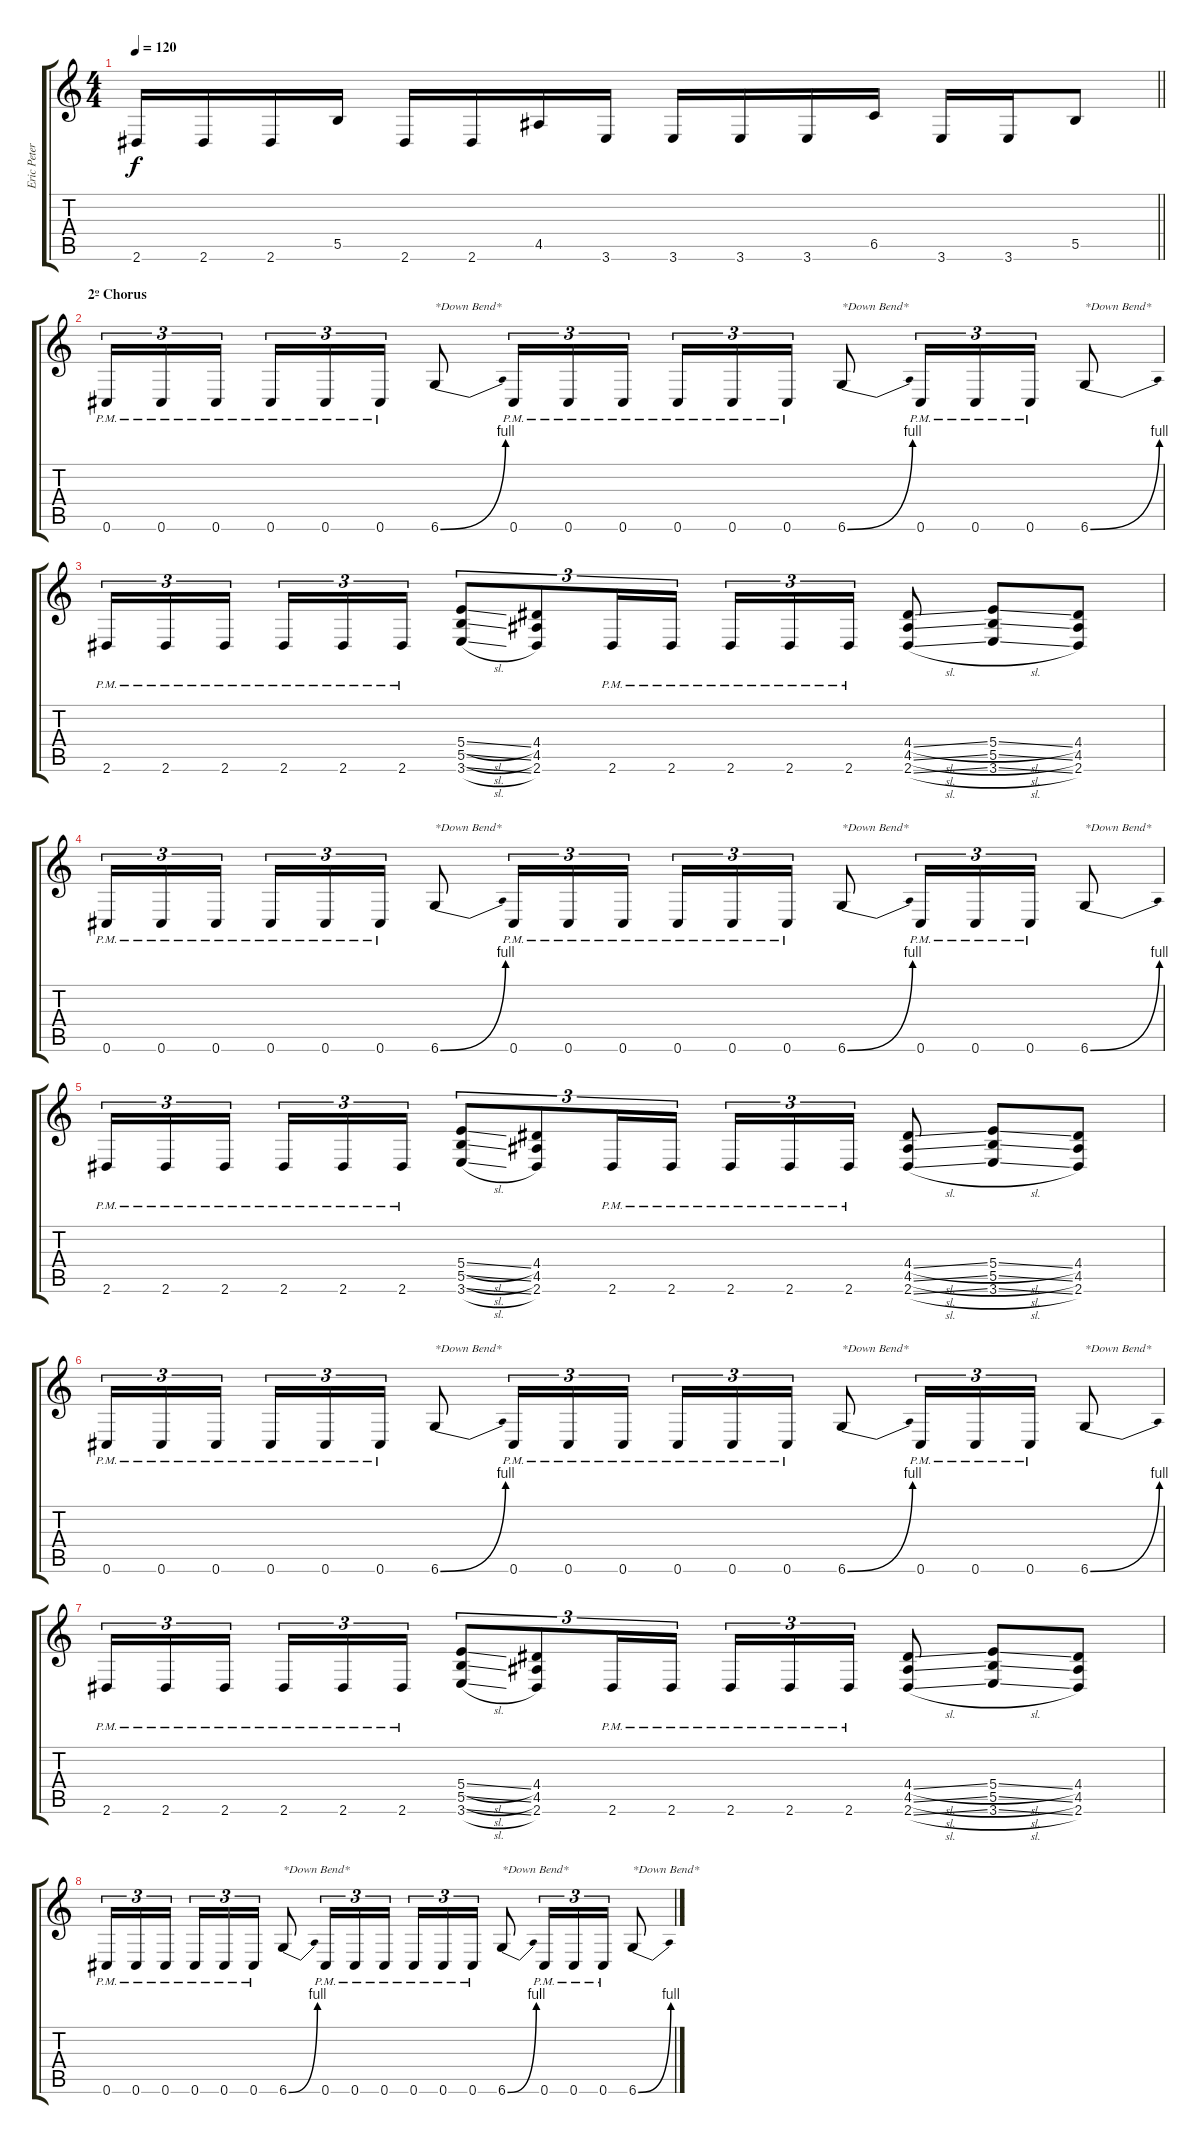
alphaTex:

\track ("Eric Peterson" "Eric Peter") {instrument distortionguitar}
\staff {score tabs}
\tuning (Db4 Ab3 E3 B2 Gb2 Db2) {hide}
\ts (4 4)
\tempo 120
\clef g2
\barLineRight lightlight
\ks c
2.6.16{dy f} 2.6.16 2.6.16 5.5.16 2.6.16 2.6.16 4.5.16 3.6.16 3.6.16 3.6.16 3.6.16 6.5.16 3.6.16 3.6.16 5.5.8 |
\section ("" "2º Chorus")
0.6{pm}.16{tu (3 2)} 0.6{pm}.16{tu (3 2)} 0.6{pm}.16{tu (3 2) beam splitsecondary} 0.6{pm}.16{tu (3 2)} 0.6{pm}.16{tu (3 2)} 0.6{pm}.16{tu (3 2)} 6.6{be (bend 0 0 60 4)}.8{txt "*Down Bend*"} 0.6{pm}.16{tu (3 2)} 0.6{pm}.16{tu (3 2)} 0.6{pm}.16{tu (3 2)} 0.6{pm}.16{tu (3 2)} 0.6{pm}.16{tu (3 2)} 0.6{pm}.16{tu (3 2)} 6.6{be (bend 0 0 60 4)}.8{txt "*Down Bend*"} 0.6{pm}.16{tu (3 2)} 0.6{pm}.16{tu (3 2)} 0.6{pm}.16{tu (3 2)} 6.6{be (bend 0 0 60 4)}.8{txt "*Down Bend*"} |
2.6{pm}.16{tu (3 2)} 2.6{pm}.16{tu (3 2)} 2.6{pm}.16{tu (3 2) beam splitsecondary} 2.6{pm}.16{tu (3 2)} 2.6{pm}.16{tu (3 2)} 2.6{pm}.16{tu (3 2)} (5.4{sl} 5.5{sl} 3.6{sl}).8{tu (3 2)} (4.4 4.5 2.6).8{tu (3 2)} 2.6{pm}.16{tu (3 2)} 2.6{pm}.16{tu (3 2)} 2.6{pm}.16{tu (3 2)} 2.6{pm}.16{tu (3 2)} 2.6{pm}.16{tu (3 2)} (4.4{sl} 4.5{sl} 2.6{sl}).8 (5.4{sl} 5.5{sl} 3.6{sl}).8 (4.4 4.5 2.6).8 |
0.6{pm}.16{tu (3 2)} 0.6{pm}.16{tu (3 2)} 0.6{pm}.16{tu (3 2) beam splitsecondary} 0.6{pm}.16{tu (3 2)} 0.6{pm}.16{tu (3 2)} 0.6{pm}.16{tu (3 2)} 6.6{be (bend 0 0 60 4)}.8{txt "*Down Bend*"} 0.6{pm}.16{tu (3 2)} 0.6{pm}.16{tu (3 2)} 0.6{pm}.16{tu (3 2)} 0.6{pm}.16{tu (3 2)} 0.6{pm}.16{tu (3 2)} 0.6{pm}.16{tu (3 2)} 6.6{be (bend 0 0 60 4)}.8{txt "*Down Bend*"} 0.6{pm}.16{tu (3 2)} 0.6{pm}.16{tu (3 2)} 0.6{pm}.16{tu (3 2)} 6.6{be (bend 0 0 60 4)}.8{txt "*Down Bend*"} |
2.6{pm}.16{tu (3 2)} 2.6{pm}.16{tu (3 2)} 2.6{pm}.16{tu (3 2) beam splitsecondary} 2.6{pm}.16{tu (3 2)} 2.6{pm}.16{tu (3 2)} 2.6{pm}.16{tu (3 2)} (5.4{sl} 5.5{sl} 3.6{sl}).8{tu (3 2)} (4.4 4.5 2.6).8{tu (3 2)} 2.6{pm}.16{tu (3 2)} 2.6{pm}.16{tu (3 2)} 2.6{pm}.16{tu (3 2)} 2.6{pm}.16{tu (3 2)} 2.6{pm}.16{tu (3 2)} (4.4{sl} 4.5{sl} 2.6{sl}).8 (5.4{sl} 5.5{sl} 3.6{sl}).8 (4.4 4.5 2.6).8 |
0.6{pm}.16{tu (3 2)} 0.6{pm}.16{tu (3 2)} 0.6{pm}.16{tu (3 2) beam splitsecondary} 0.6{pm}.16{tu (3 2)} 0.6{pm}.16{tu (3 2)} 0.6{pm}.16{tu (3 2)} 6.6{be (bend 0 0 60 4)}.8{txt "*Down Bend*"} 0.6{pm}.16{tu (3 2)} 0.6{pm}.16{tu (3 2)} 0.6{pm}.16{tu (3 2)} 0.6{pm}.16{tu (3 2)} 0.6{pm}.16{tu (3 2)} 0.6{pm}.16{tu (3 2)} 6.6{be (bend 0 0 60 4)}.8{txt "*Down Bend*"} 0.6{pm}.16{tu (3 2)} 0.6{pm}.16{tu (3 2)} 0.6{pm}.16{tu (3 2)} 6.6{be (bend 0 0 60 4)}.8{txt "*Down Bend*"} |
2.6{pm}.16{tu (3 2)} 2.6{pm}.16{tu (3 2)} 2.6{pm}.16{tu (3 2) beam splitsecondary} 2.6{pm}.16{tu (3 2)} 2.6{pm}.16{tu (3 2)} 2.6{pm}.16{tu (3 2)} (5.4{sl} 5.5{sl} 3.6{sl}).8{tu (3 2)} (4.4 4.5 2.6).8{tu (3 2)} 2.6{pm}.16{tu (3 2)} 2.6{pm}.16{tu (3 2)} 2.6{pm}.16{tu (3 2)} 2.6{pm}.16{tu (3 2)} 2.6{pm}.16{tu (3 2)} (4.4{sl} 4.5{sl} 2.6{sl}).8 (5.4{sl} 5.5{sl} 3.6{sl}).8 (4.4 4.5 2.6).8 |
0.6{pm}.16{tu (3 2)} 0.6{pm}.16{tu (3 2)} 0.6{pm}.16{tu (3 2) beam splitsecondary} 0.6{pm}.16{tu (3 2)} 0.6{pm}.16{tu (3 2)} 0.6{pm}.16{tu (3 2)} 6.6{be (bend 0 0 60 4)}.8{txt "*Down Bend*"} 0.6{pm}.16{tu (3 2)} 0.6{pm}.16{tu (3 2)} 0.6{pm}.16{tu (3 2)} 0.6{pm}.16{tu (3 2)} 0.6{pm}.16{tu (3 2)} 0.6{pm}.16{tu (3 2)} 6.6{be (bend 0 0 60 4)}.8{txt "*Down Bend*"} 0.6{pm}.16{tu (3 2)} 0.6{pm}.16{tu (3 2)} 0.6{pm}.16{tu (3 2)} 6.6{be (bend 0 0 60 4)}.8{txt "*Down Bend*"}
